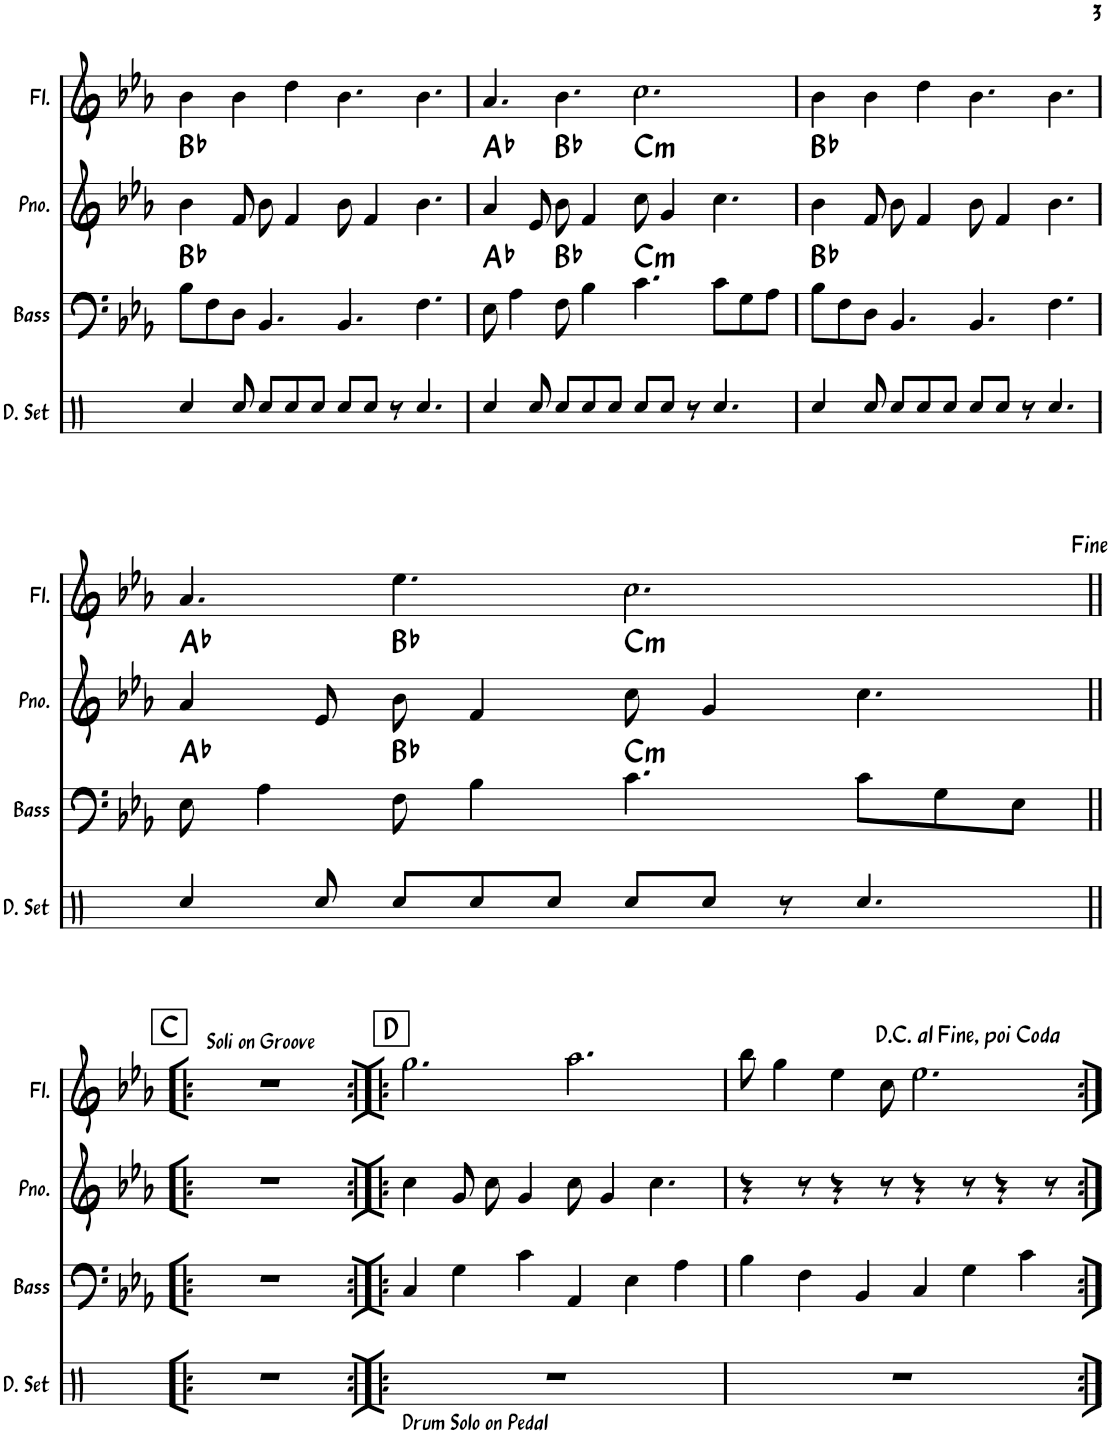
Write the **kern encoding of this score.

**kern	**kern	**harte	**kern	**harte	**kern
*part4	*part3	*part3	*part2	*part2	*part1
*staff4	*staff3	*	*staff2	*	*staff1
*I"Drumset	*I"Acoustic Bass	*	*I"Piano	*	*I"Flute
*I'D. Set	*I'Bass	*	*I'Pno.	*	*I'Fl.
!!LO:PB:g=z
*clefX	*clefF4	*	*clefG2	*	*clefG2
*	*Trd7c12	*	*	*	*
*k[]	*k[b-e-a-]	*	*k[b-e-a-]	*	*k[b-e-a-]
*M12/8	*M12/8	*	*M12/8	*	*M12/8
=13	=13	=13	=13	=13	=13
4Rcc/	8B-\L	Bb:maj	4b-\	Bb:maj	4b-\
.	8F\	.	.	.	.
8Rcc/	8D\J	.	8f/	.	4b-\
8Rcc/L	4.BB-/	.	8b-\	.	.
8Rcc/	.	.	4f/	.	4dd\
8Rcc/J	.	.	.	.	.
8Rcc/L	4.BB-/	.	8b-\	.	4.b-\
8Rcc/J	.	.	4f/	.	.
8r	.	.	.	.	.
4.Rcc/	4.F\	.	4.b-\	.	4.b-\
=14	=14	=14	=14	=14	=14
4Rcc/	8E-\	Ab:maj	4a-/	Ab:maj	4.a-/
.	4A-\	.	.	.	.
8Rcc/	.	.	8e-/	.	.
8Rcc/L	8F\	Bb:maj	8b-\	Bb:maj	4.b-\
8Rcc/	4B-\	.	4f/	.	.
8Rcc/J	.	.	.	.	.
!	!	!LO:H:kt=m	!	!LO:H:kt=m	!
8Rcc/L	4.c\	C:min	8cc\	C:min	2.cc\
8Rcc/J	.	.	4g/	.	.
8r	.	.	.	.	.
4.Rcc/	8c\L	.	4.cc\	.	.
.	8G\	.	.	.	.
.	8A-\J	.	.	.	.
=15	=15	=15	=15	=15	=15
4Rcc/	8B-\L	Bb:maj	4b-\	Bb:maj	4b-\
.	8F\	.	.	.	.
8Rcc/	8D\J	.	8f/	.	4b-\
8Rcc/L	4.BB-/	.	8b-\	.	.
8Rcc/	.	.	4f/	.	4dd\
8Rcc/J	.	.	.	.	.
8Rcc/L	4.BB-/	.	8b-\	.	4.b-\
8Rcc/J	.	.	4f/	.	.
8r	.	.	.	.	.
4.Rcc/	4.F\	.	4.b-\	.	4.b-\
!!LO:LB:g=z
=16	=16	=16	=16	=16	=16
4Rcc/	8E-\	Ab:maj	4a-/	Ab:maj	4.a-/
.	4A-\	.	.	.	.
8Rcc/	.	.	8e-/	.	.
8Rcc/L	8F\	Bb:maj	8b-\	Bb:maj	4.ee-\
8Rcc/	4B-\	.	4f/	.	.
8Rcc/J	.	.	.	.	.
!	!	!LO:H:kt=m	!	!LO:H:kt=m	!
8Rcc/L	4.c\	C:min	8cc\	C:min	2.cc\
8Rcc/J	.	.	4g/	.	.
8r	.	.	.	.	.
4.Rcc/	8c\L	.	4.cc\	.	.
.	8G\	.	.	.	.
.	8E-\J	.	.	.	.
!!LO:LB:g=z
!!LO:REH:place=s1:a:B:rj:fs=14:t=C
=17!|:	=17!|:	=17!|:	=17!|:	=17!|:	=17!|:
!	!	!	!	!	!LO:TX:a:t=Soli on Groove
1.r	1.r	.	1.r	.	1.r
!!LO:REH:place=s1:a:B:rj:fs=14:t=D
=18:|!|:	=18:|!|:	=18:|!|:	=18:|!|:	=18:|!|:	=18:|!|:
!LO:TX:b:t=Drum Solo on Pedal	!	!	!	!	!
1.r	4C/	.	4cc\	.	2.gg\
.	4G\	.	8g/	.	.
.	.	.	8cc\	.	.
.	4c\	.	4g/	.	.
.	4AA-/	.	8cc\	.	2.aa-\
.	.	.	4g/	.	.
.	4E-\	.	.	.	.
.	.	.	4.cc\	.	.
.	4A-\	.	.	.	.
=19	=19	=19	=19	=19	=19
1.r	4B-\	.	4r	.	8bb-\
.	.	.	.	.	4gg\
.	4F\	.	8r	.	.
.	.	.	4r	.	4ee-\
.	4BB-/	.	.	.	.
.	.	.	8r	.	8cc\
.	4C/	.	4r	.	2.ee-\
.	4G\	.	8r	.	.
.	.	.	4r	.	.
.	4c\	.	.	.	.
.	.	.	8r	.	.
!	!	!	!	!	!LO:TX:a:t=D.C. al Fine, poi Coda
=:|!	=:|!	=:|!	=:|!	=:|!	=:|!
*-	*-	*-	*-	*-	*-
